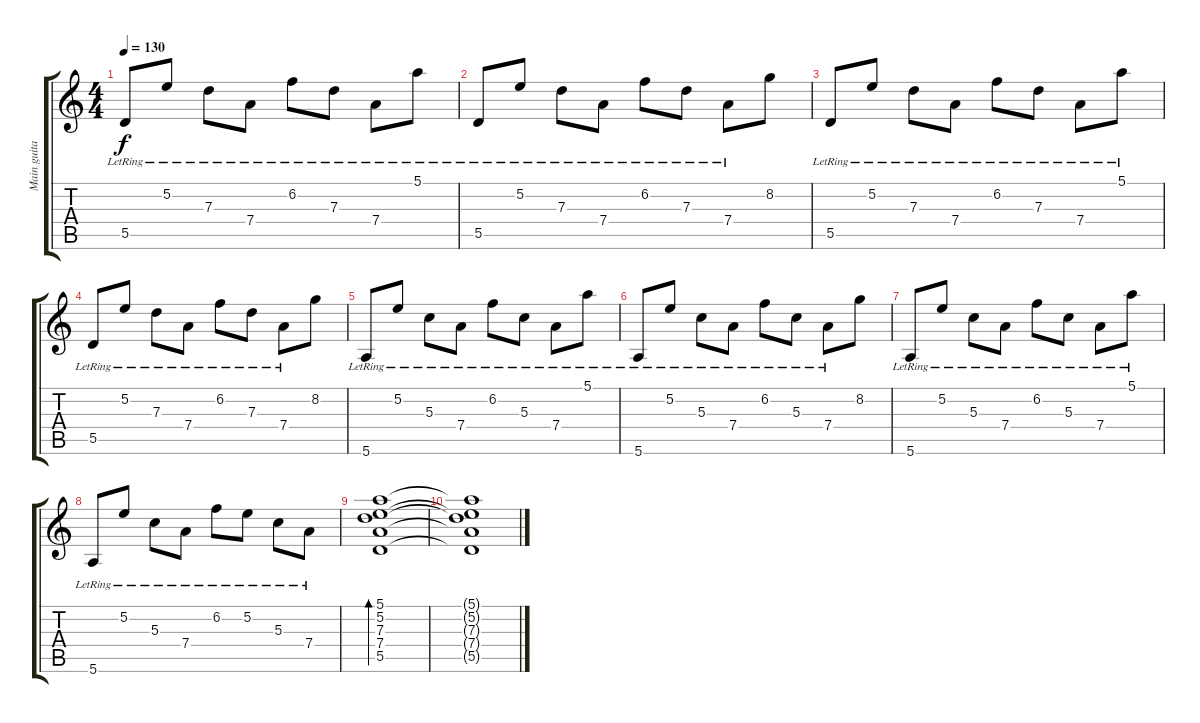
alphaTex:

\track ("Main guitar" "Main guita") {instrument acousticguitarsteel}
\staff {score tabs}
\tuning (E4 B3 G3 D3 A2 E2) {hide}
\ts (4 4)
\tempo 130
\clef g2
\ks c
5.5{lr}.8{dy f} 5.2{lr}.8 7.3{lr}.8 7.4{lr}.8 6.2{lr}.8 7.3{lr}.8 7.4{lr}.8 5.1{lr}.8 |
5.5{lr}.8 5.2{lr}.8 7.3{lr}.8 7.4{lr}.8 6.2{lr}.8 7.3{lr}.8 7.4{lr}.8 8.2.8 |
5.5{lr}.8 5.2{lr}.8 7.3{lr}.8 7.4{lr}.8 6.2{lr}.8 7.3{lr}.8 7.4{lr}.8 5.1{lr}.8 |
5.5{lr}.8 5.2{lr}.8 7.3{lr}.8 7.4{lr}.8 6.2{lr}.8 7.3{lr}.8 7.4{lr}.8 8.2.8 |
5.6{lr}.8 5.2{lr}.8 5.3{lr}.8 7.4{lr}.8 6.2{lr}.8 5.3{lr}.8 7.4{lr}.8 5.1{lr}.8 |
5.6{lr}.8 5.2{lr}.8 5.3{lr}.8 7.4{lr}.8 6.2{lr}.8 5.3{lr}.8 7.4{lr}.8 8.2.8 |
5.6{lr}.8 5.2{lr}.8 5.3{lr}.8 7.4{lr}.8 6.2{lr}.8 5.3{lr}.8 7.4{lr}.8 5.1{lr}.8 |
5.6{lr}.8 5.2{lr}.8 5.3{lr}.8 7.4{lr}.8 6.2{lr}.8 5.2{lr}.8 5.3{lr}.8 7.4{lr}.8 |
(5.1 5.2 7.3 7.4 5.5).1{bd 240} |
(5.1{t} 5.2{t} 7.3{t} 7.4{t} 5.5{t}).1
